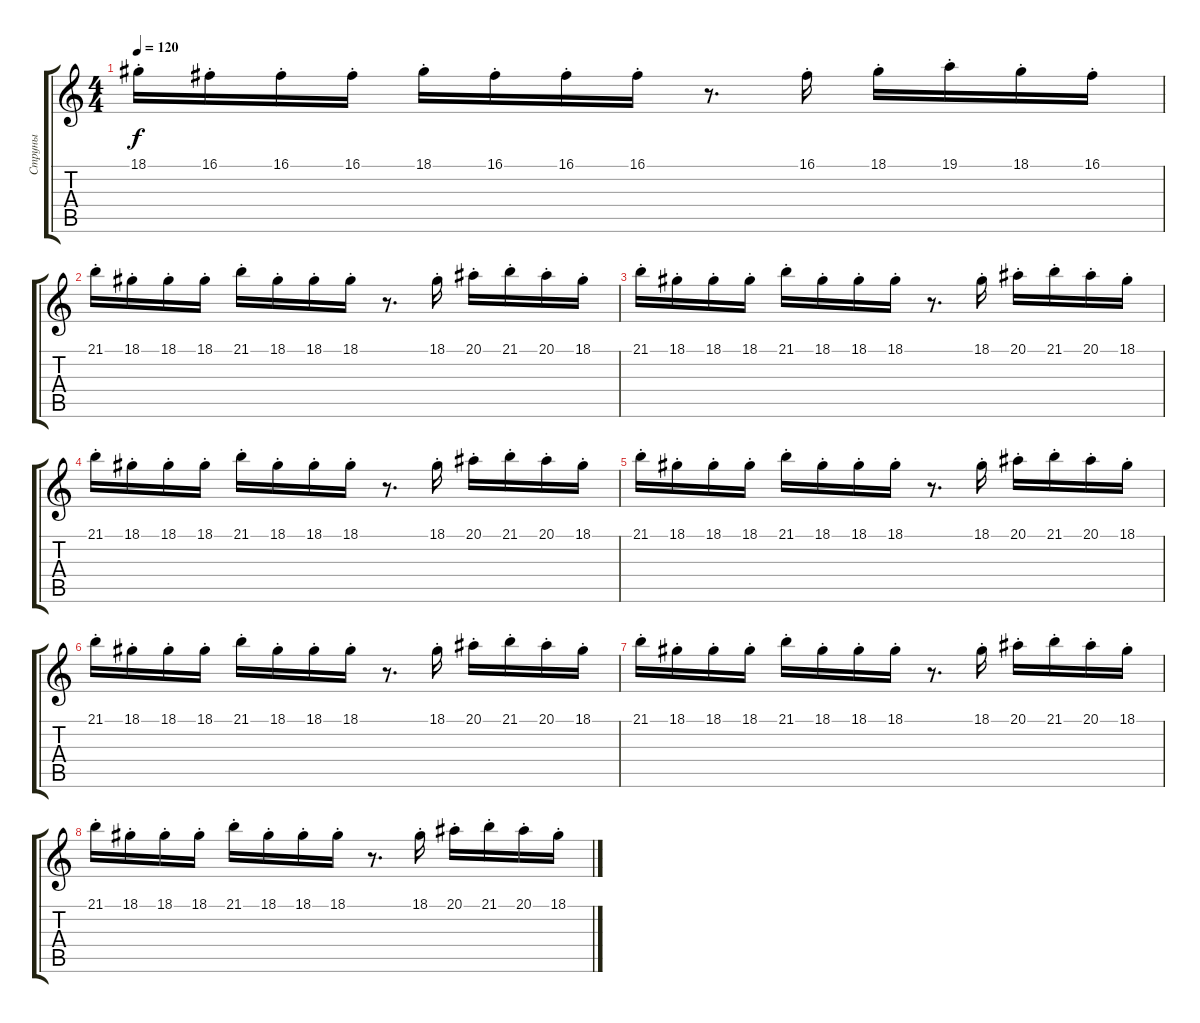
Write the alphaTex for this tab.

\track ("Струны" "Струны") {instrument stringensemble1}
\staff {score tabs}
\tuning (D4 A3 F3 C3 G2 D2) {hide}
\ts (4 4)
\tempo 120
\clef g2
\ks c
18.1{st}.16{dy f} 16.1{st}.16 16.1{st}.16 16.1{st}.16 18.1{st}.16 16.1{st}.16 16.1{st}.16 16.1{st}.16 r.8{d} 16.1{st}.16 18.1{st}.16 19.1{st}.16 18.1{st}.16 16.1{st}.16 |
21.1{st}.16 18.1{st}.16 18.1{st}.16 18.1{st}.16 21.1{st}.16 18.1{st}.16 18.1{st}.16 18.1{st}.16 r.8{d} 18.1{st}.16 20.1{st}.16 21.1{st}.16 20.1{st}.16 18.1{st}.16 |
21.1{st}.16 18.1{st}.16 18.1{st}.16 18.1{st}.16 21.1{st}.16 18.1{st}.16 18.1{st}.16 18.1{st}.16 r.8{d} 18.1{st}.16 20.1{st}.16 21.1{st}.16 20.1{st}.16 18.1{st}.16 |
21.1{st}.16 18.1{st}.16 18.1{st}.16 18.1{st}.16 21.1{st}.16 18.1{st}.16 18.1{st}.16 18.1{st}.16 r.8{d} 18.1{st}.16 20.1{st}.16 21.1{st}.16 20.1{st}.16 18.1{st}.16 |
21.1{st}.16 18.1{st}.16 18.1{st}.16 18.1{st}.16 21.1{st}.16 18.1{st}.16 18.1{st}.16 18.1{st}.16 r.8{d} 18.1{st}.16 20.1{st}.16 21.1{st}.16 20.1{st}.16 18.1{st}.16 |
21.1{st}.16 18.1{st}.16 18.1{st}.16 18.1{st}.16 21.1{st}.16 18.1{st}.16 18.1{st}.16 18.1{st}.16 r.8{d} 18.1{st}.16 20.1{st}.16 21.1{st}.16 20.1{st}.16 18.1{st}.16 |
21.1{st}.16 18.1{st}.16 18.1{st}.16 18.1{st}.16 21.1{st}.16 18.1{st}.16 18.1{st}.16 18.1{st}.16 r.8{d} 18.1{st}.16 20.1{st}.16 21.1{st}.16 20.1{st}.16 18.1{st}.16 |
21.1{st}.16 18.1{st}.16 18.1{st}.16 18.1{st}.16 21.1{st}.16 18.1{st}.16 18.1{st}.16 18.1{st}.16 r.8{d} 18.1{st}.16 20.1{st}.16 21.1{st}.16 20.1{st}.16 18.1{st}.16
